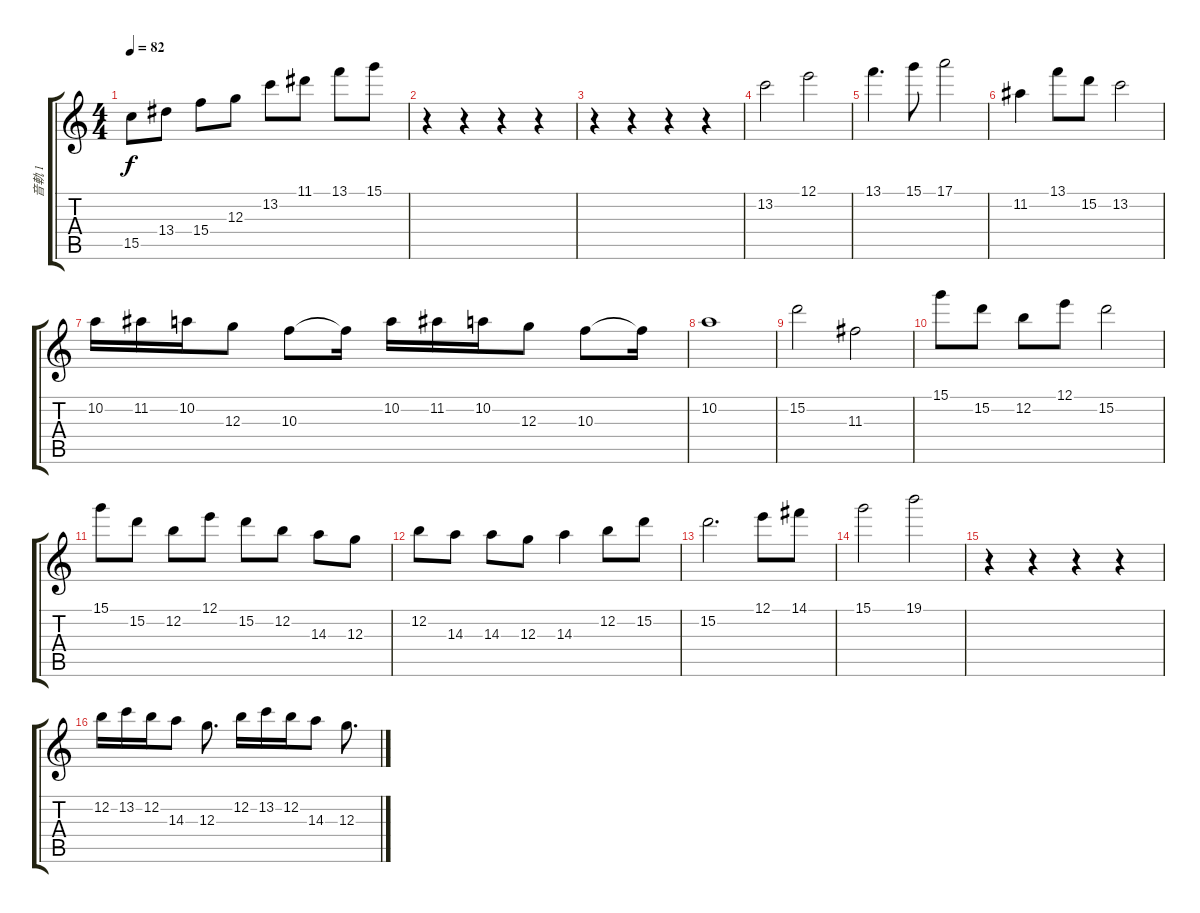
\track ("音軌 1" "音軌 1") {instrument electricguitarjazz}
\staff {score tabs}
\tuning (E4 B3 G3 D3 A2 E2) {hide}
\ts (4 4)
\tempo 82
\clef g2
\ks c
15.5.8{dy f} 13.4.8 15.4.8 12.3.8 13.2.8 11.1.8 13.1.8 15.1.8 |
r.4 r.4 r.4 r.4 |
r.4 r.4 r.4 r.4 |
13.2.2 12.1.2 |
13.1.4{d} 15.1.8 17.1.2 |
11.2.4 13.1.8 15.2.8 13.2.2 |
10.2.16 11.2.16 10.2.16 12.3.8 10.3.8 10.3{t}.16 10.2.16 11.2.16 10.2.16 12.3.8 10.3.8 10.3{t}.16 |
10.2.1 |
15.2.2 11.3.2 |
15.1.8 15.2.8 12.2.8 12.1.8 15.2.2 |
15.1.8 15.2.8 12.2.8 12.1.8 15.2.8 12.2.8 14.3.8 12.3.8 |
12.2.8 14.3.8 14.3.8 12.3.8 14.3.4 12.2.8 15.2.8 |
15.2.2{d} 12.1.8 14.1.8 |
15.1.2 19.1.2 |
r.4 r.4 r.4 r.4 |
12.2.16 13.2.16 12.2.16 14.3.8 12.3.8{d} 12.2.16 13.2.16 12.2.16 14.3.8 12.3.8{d}
